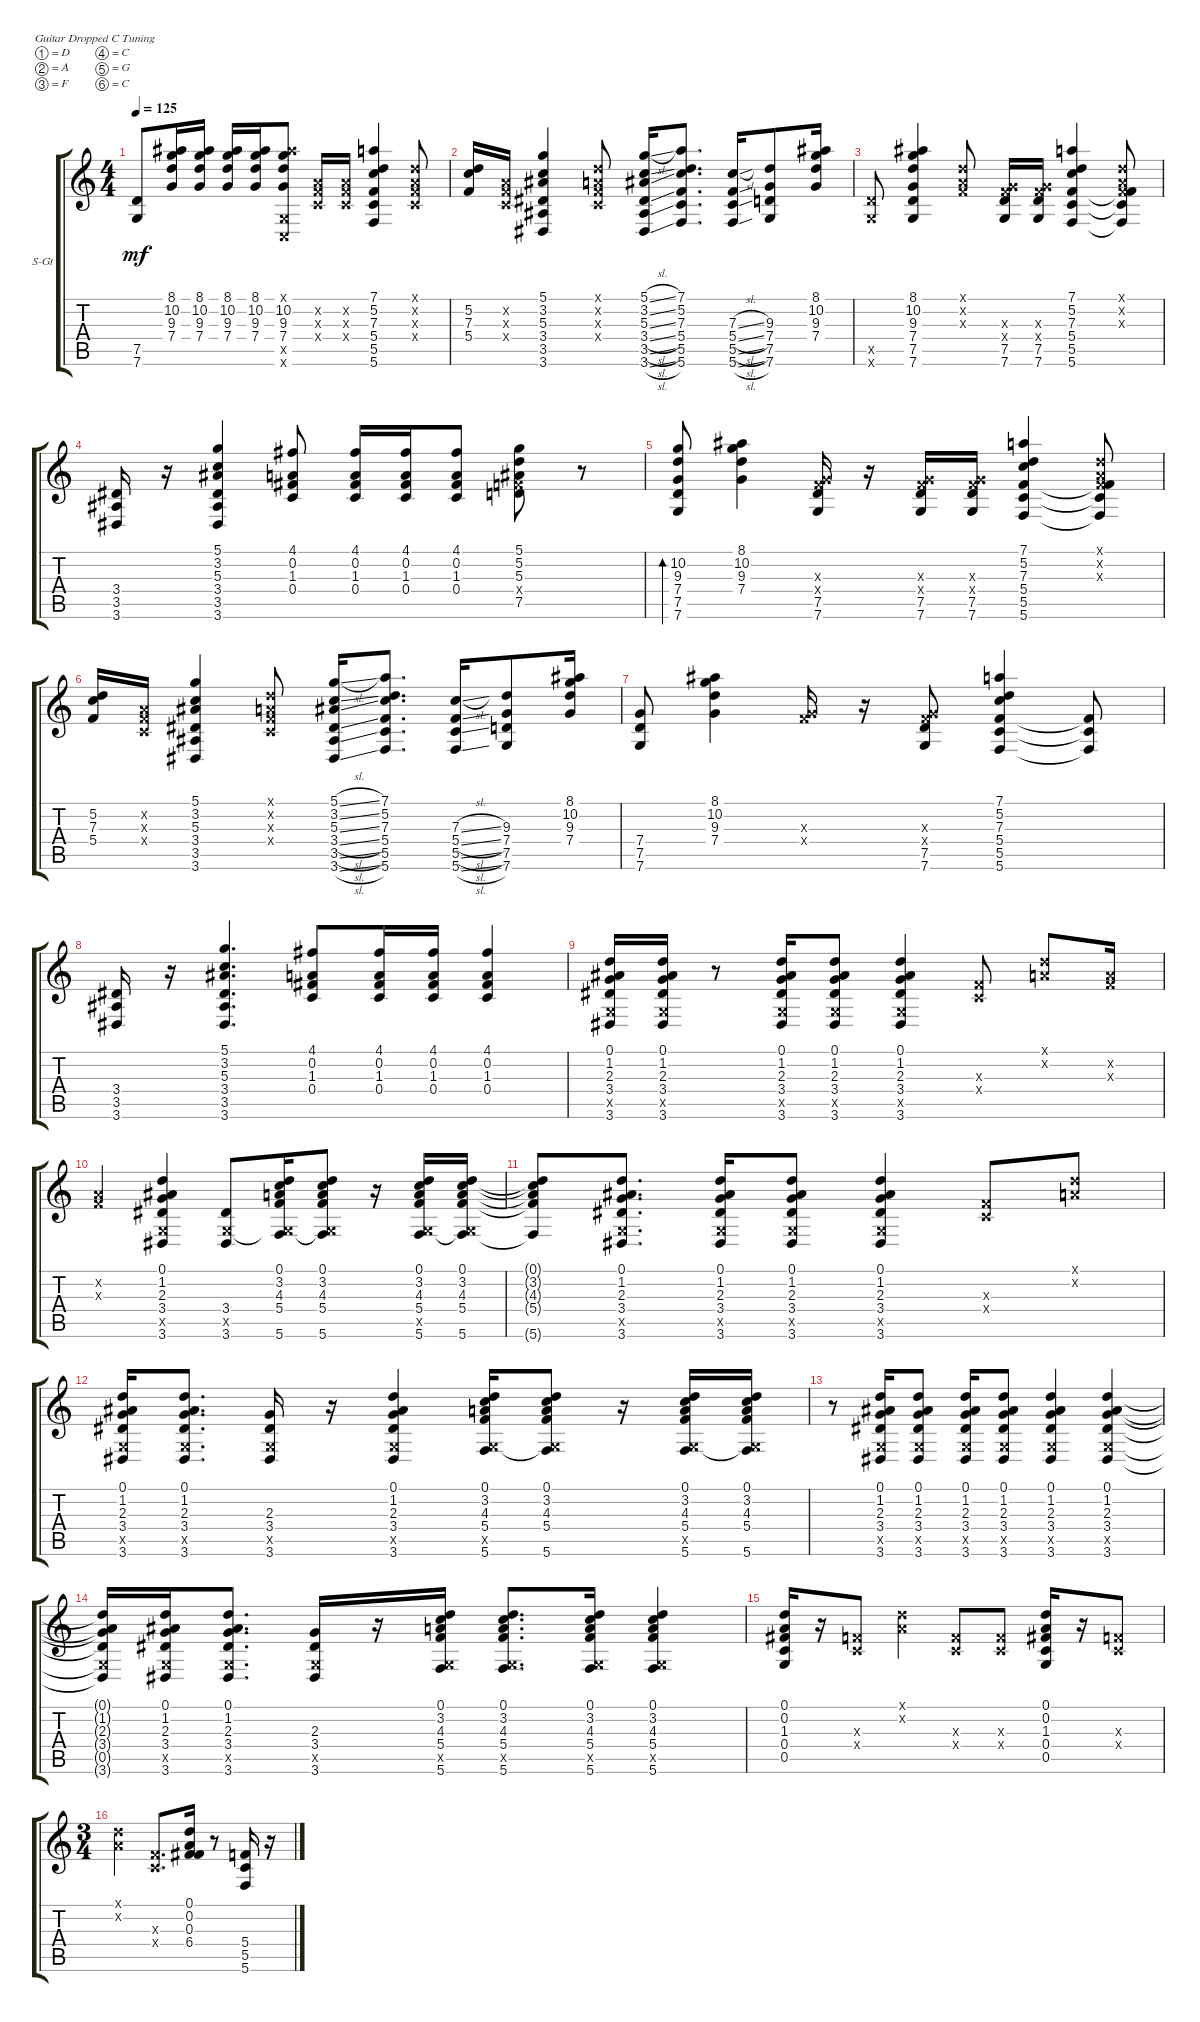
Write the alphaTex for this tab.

\defaultSystemsLayout 4
\bracketExtendMode groupsimilarinstruments
\firstSystemTrackNameOrientation horizontal
\otherSystemsTrackNameOrientation horizontal
\track ("Steel Guitar" "S-Gt") {instrument acousticguitarsteel}
\staff {score tabs}
\tuning (D4 A3 F3 C3 G2 C2)
\ts (4 4)
\tempo 125
\clef g2
\ks c
(7.6 7.5).8{dy mf} (8.1 10.2 9.3 7.4).16 (8.1 10.2 9.3 7.4).16 (8.1 10.2 9.3 7.4).16 (8.1 10.2 9.3 7.4).16 (10.2 9.3 7.4 8.1{x} 0.5{x} 0.6{x}).8 (0.2{x} 0.3{x} 0.4{x}).16 (0.2{x} 0.3{x} 0.4{x}).16 (5.5 5.4 7.3 5.2 7.1 5.6).4 (0.1{x} 0.2{x} 0.3{x} 0.4{x}).8 |
(7.3 5.4 5.2).16 (0.4{x} 0.3{x} 0.2{x}).16 (3.6 3.5 3.4 5.3 3.2 5.1).4 (0.1{x} 0.2{x} 0.3{x} 0.4{x}).8 (3.6{sl} 3.5{sl} 3.4{sl} 5.3{sl} 3.2{sl} 5.1{sl}).16 (5.6 5.5 7.1 5.2 7.3 5.4).8{d} (5.6{sl} 5.5{sl} 5.4{sl} 7.3{sl}).16 (7.6 7.5 7.4 9.3).8 (8.1 10.2 9.3 7.4).16 |
(7.6{x} 7.5{x}).8 (8.1 10.2 9.3 7.4 7.5 7.6).4 (0.2{x} 0.3{x} 0.1{x}).8 (7.4{x} 0.3{x} 7.6 7.5).16 (7.4{x} 0.3{x} 7.5 7.6).16 (5.5 5.4 7.3 5.2 7.1 5.6).4 (0.1{x} 0.2{x} 0.3{x} 5.4{t} 5.5{t} 5.6{t}).8 |
(3.6 3.5 3.4).16 r.16 (3.6 3.5 3.4 5.3 3.2 5.1).4 (4.1 1.3 0.2 0.4).8 (4.1 1.3 0.2 0.4).16 (4.1 1.3 0.2 0.4).16 (4.1 0.2 1.3 0.4).8 (5.1 5.2 5.3 5.4{x} 7.5).8 r.8 |
(7.6 7.5 9.3 7.4 10.2).8{bd 119} (8.1 10.2 9.3 7.4).4 (7.4{x} 0.3{x} 7.6 7.5).16 r.16 (7.4{x} 0.3{x} 7.6 7.5).16 (7.4{x} 0.3{x} 7.5 7.6).16 (5.5 5.4 7.3 5.2 7.1 5.6).4 (0.1{x} 0.2{x} 0.3{x} 5.4{t} 5.5{t} 5.6{t}).8 |
(7.3 5.4 5.2).16 (0.4{x} 0.3{x} 0.2{x}).16 (3.6 3.5 3.4 5.3 3.2 5.1).4 (0.1{x} 0.2{x} 0.3{x} 0.4{x}).8 (3.6{sl} 3.5{sl} 3.4{sl} 5.3{sl} 3.2{sl} 5.1{sl}).16 (5.6 5.5 7.1 5.2 7.3 5.4).8{d} (5.6{sl} 5.5{sl} 5.4{sl} 7.3{sl}).16 (7.6 7.5 7.4 9.3).8 (8.1 10.2 9.3 7.4).16 |
(7.6 7.5 7.4).8 (8.1 10.2 9.3 7.4).4 (7.4{x} 0.3{x}).16 r.16 (7.4{x} 0.3{x} 7.6 7.5).8 (5.5 5.4 7.3 5.2 7.1 5.6).4 (5.4{t} 5.5{t} 5.6{t}).8 |
(3.6 3.5 3.4).16 r.16 (3.6 3.5 3.4 5.3 3.2 5.1).4{d} (4.1 1.3 0.2 0.4).8 (4.1 1.3 0.2 0.4).16 (4.1 1.3 0.2 0.4).16 (4.1 0.2 1.3 0.4).4 |
(0.5{x} 3.6 3.4 2.3 1.2 0.1).16 (3.6 0.5{x} 3.4 2.3 1.2 0.1).16 r.8 (3.6 0.5{x} 3.4 2.3 1.2 0.1).16 (3.6 0.5{x} 3.4 2.3 1.2 0.1).8 (3.6 0.5{x} 3.4 2.3 1.2 0.1).4 (0.4{x} 0.3{x}).8 (0.2{x} 0.1{x}).8 (0.2{x} 0.3{x}).16 |
(0.2{x} 0.3{x}).4 (3.6 0.5{x} 3.4 2.3 1.2 0.1).4 (3.6 0.5{x} 3.4).8 (5.6 5.4 4.3 3.2 0.1 0.5{x t}).16 (5.6 5.4 4.3 3.2 0.1 0.5{x t}).8 r.16 (5.6 5.4 4.3 3.2 0.1 0.5{x}).16 (5.6 5.4 4.3 3.2 0.1 0.5{x t}).16 |
(0.1{t} 3.2{t} 4.3{t} 5.4{t} 5.6{t}).8 (3.6 0.5{x} 3.4 2.3 1.2 0.1).8{d} (3.6 0.5{x} 3.4 2.3 1.2 0.1).16 (3.6 0.5{x} 3.4 2.3 1.2 0.1).8 (3.6 0.5{x} 3.4 2.3 1.2 0.1).4 (0.4{x} 0.3{x}).8 (0.2{x} 0.1{x}).8 |
(3.6 0.5{x} 3.4 2.3 1.2 0.1).16 (3.6 0.5{x} 3.4 2.3 1.2 0.1).8{d} (3.6 0.5{x} 3.4 2.3).16 r.16 (3.6 0.5{x} 3.4 2.3 1.2 0.1).4 (5.6 5.4 4.3 3.2 0.1 0.5{x}).16 (5.6 5.4 4.3 3.2 0.1 0.5{x t}).8 r.16 (5.6 5.4 4.3 3.2 0.1 0.5{x}).16 (5.6 5.4 4.3 3.2 0.1 0.5{x t}).16 |
r.8 (3.6 0.5{x} 3.4 2.3 1.2 0.1).16 (3.6 0.5{x} 3.4 2.3 1.2 0.1).8 (3.6 0.5{x} 3.4 2.3 1.2 0.1).16 (3.6 0.5{x} 3.4 2.3 1.2 0.1).8 (3.6 0.5{x} 3.4 2.3 1.2 0.1).4 (3.6 0.5{x} 3.4 2.3 1.2 0.1).4 |
(3.6{t} 0.5{x t} 3.4{t} 2.3{t} 1.2{t} 0.1{t}).16 (3.6 0.5{x} 3.4 2.3 1.2 0.1).16 (3.6 0.5{x} 3.4 2.3 1.2 0.1).8{d} (3.6 0.5{x} 3.4 2.3).16 r.16 (5.6 5.4 4.3 3.2 0.1 0.5{x}).16 (5.6 5.4 4.3 3.2 0.1 0.5{x}).8{d} (5.6 5.4 4.3 3.2 0.1 0.5{x}).16 (5.6 5.4 4.3 3.2 0.1 0.5{x}).4 |
(1.3 0.2 0.1 0.4 0.5).16 r.16 (0.3{x} 0.4{x}).8 (0.2{x} 0.1{x}).4 (0.4{x} 0.3{x}).8 (0.4{x} 0.3{x}).8 (1.3 0.2 0.1 0.4 0.5).16 r.16 (0.3{x} 0.4{x}).8 |
\ts (3 4)
(0.2{x} 0.1{x}).4 (0.4{x} 0.3{x}).8{d} (0.1 0.2 0.3 6.4).16 r.8 (5.6 5.5 5.4).16 r.16
